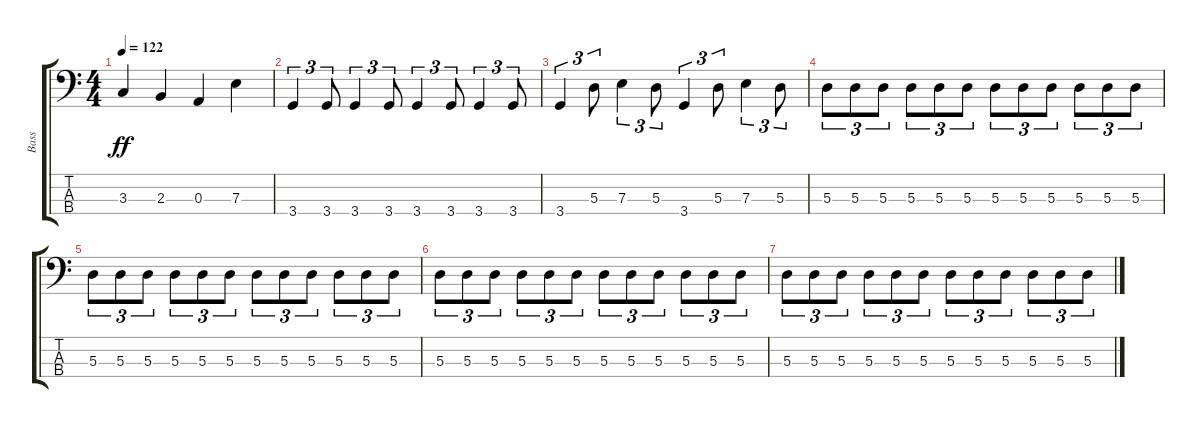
\track ("Bass" "Bass") {instrument acousticbass}
\staff {score tabs}
\tuning (G2 D2 A1 E1) {hide}
\ts (4 4)
\tempo 122
\clef f4
\ks c
3.3.4{dy ff} 2.3.4 0.3.4 7.3.4 |
3.4.4{tu (3 2)} 3.4.8{tu (3 2)} 3.4.4{tu (3 2)} 3.4.8{tu (3 2)} 3.4.4{tu (3 2)} 3.4.8{tu (3 2)} 3.4.4{tu (3 2)} 3.4.8{tu (3 2)} |
3.4.4{tu (3 2)} 5.3.8{tu (3 2)} 7.3.4{tu (3 2)} 5.3.8{tu (3 2)} 3.4.4{tu (3 2)} 5.3.8{tu (3 2)} 7.3.4{tu (3 2)} 5.3.8{tu (3 2)} |
5.3.8{tu (3 2)} 5.3.8{tu (3 2)} 5.3.8{tu (3 2)} 5.3.8{tu (3 2)} 5.3.8{tu (3 2)} 5.3.8{tu (3 2)} 5.3.8{tu (3 2)} 5.3.8{tu (3 2)} 5.3.8{tu (3 2)} 5.3.8{tu (3 2)} 5.3.8{tu (3 2)} 5.3.8{tu (3 2)} |
5.3.8{tu (3 2)} 5.3.8{tu (3 2)} 5.3.8{tu (3 2)} 5.3.8{tu (3 2)} 5.3.8{tu (3 2)} 5.3.8{tu (3 2)} 5.3.8{tu (3 2)} 5.3.8{tu (3 2)} 5.3.8{tu (3 2)} 5.3.8{tu (3 2)} 5.3.8{tu (3 2)} 5.3.8{tu (3 2)} |
5.3.8{tu (3 2)} 5.3.8{tu (3 2)} 5.3.8{tu (3 2)} 5.3.8{tu (3 2)} 5.3.8{tu (3 2)} 5.3.8{tu (3 2)} 5.3.8{tu (3 2)} 5.3.8{tu (3 2)} 5.3.8{tu (3 2)} 5.3.8{tu (3 2)} 5.3.8{tu (3 2)} 5.3.8{tu (3 2)} |
5.3.8{tu (3 2)} 5.3.8{tu (3 2)} 5.3.8{tu (3 2)} 5.3.8{tu (3 2)} 5.3.8{tu (3 2)} 5.3.8{tu (3 2)} 5.3.8{tu (3 2)} 5.3.8{tu (3 2)} 5.3.8{tu (3 2)} 5.3.8{tu (3 2)} 5.3.8{tu (3 2)} 5.3.8{tu (3 2)}
